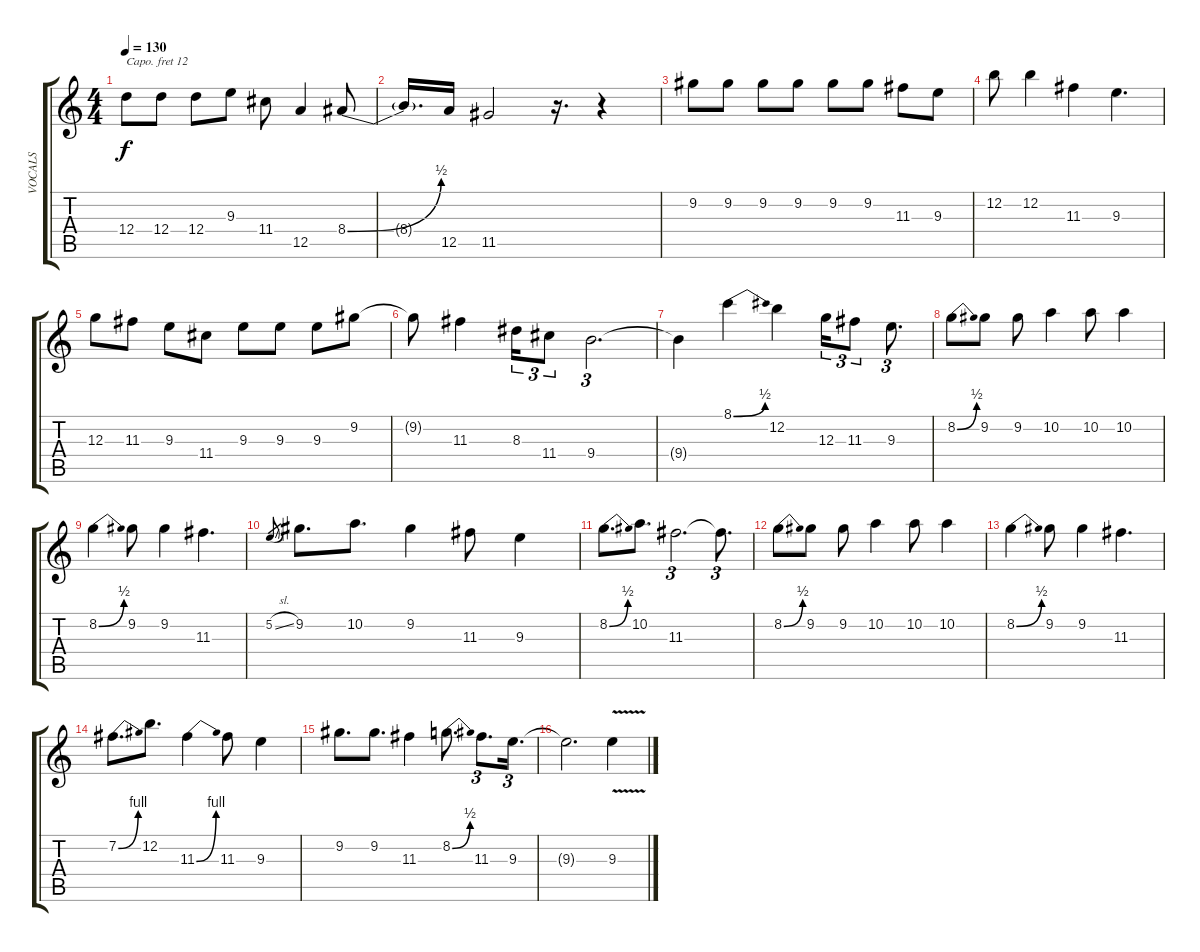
\track ("VOCALS" "VOCALS") {instrument lead2sawtooth}
\staff {score tabs}
\capo 12
\tuning (E4 B3 G3 D3 A2 E2) {hide}
\ts (4 4)
\tempo 130
\clef g2
\ks c
12.4.8{dy f} 12.4.8 12.4.8 9.3.8 11.4.8 12.5.4 8.4{be (bend 0 0 60 2)}.8 |
8.4{t}.16{d} 12.5.16 11.5.2 r.16{d} r.4 |
9.2.8 9.2.8 9.2.8 9.2.8 9.2.8 9.2.8 11.3.8 9.3.8 |
12.2.8 12.2.4 11.3.4 9.3.4{d} |
12.3.8 11.3.8 9.3.8 11.4.8 9.3.8 9.3.8 9.3.8 9.2.8 |
9.2{t}.8 11.3.4 8.3.16{tu (3 2)} 11.4.8{tu (3 2)} 9.4.2{d tu (3 2)} |
9.4{t}.4 8.1{be (bend 0 0 60 2)}.4 12.2.4 12.3.16{tu (3 2)} 11.3.8{tu (3 2)} 9.3.8{d tu (3 2)} |
8.2{be (bend 0 0 60 2)}.8 9.2.8 9.2.8 10.2.4 10.2.8 10.2.4 |
8.2{be (bend 0 0 60 2)}.4 9.2.8 9.2.4 11.3.4{d} |
5.2{sl}.8{gr} 9.2.8{d} 10.2.8{d} 9.2.4 11.3.8 9.3.4 |
8.2{be (bend 0 0 60 2)}.8{d} 10.2.8{d} 11.3.2{d tu (3 2)} 11.3{t}.8{d tu (3 2)} |
8.2{be (bend 0 0 60 2)}.8 9.2.8 9.2.8 10.2.4 10.2.8 10.2.4 |
8.2{be (bend 0 0 60 2)}.4 9.2.8 9.2.4 11.3.4{d} |
7.2{be (bend 0 0 60 4)}.8{d} 12.2.8{d} 11.3{be (bend 0 0 60 4)}.4 11.3.8 9.3.4 |
9.2.8{d} 9.2.8{d} 11.3.4 8.2{be (bend 0 0 60 2)}.8{d} 11.3.8{d tu (3 2)} 9.3.16{d tu (3 2)} |
9.3{t}.2{d} 9.3{v ss}.4
